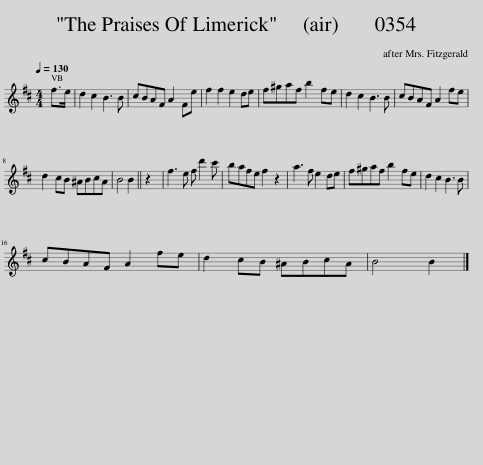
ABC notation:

X:1
L:1/8
Q:1/4=130
M:4/4
I:linebreak $
K:D
V:1 treble
V:1
 f>e | d2 c2 B3 B | cBAF A2 Fe | f2 f2 e2 de | f^gaf b2 fe | %5
 d2 c2 B3 B | cBAF A2 fe |$ d2 cB ^ABcA | B4 B2 || z2 | %10
 f3 e f d'2 c' | bafe f2 z2 | a3 f e2 de | f^gaf b2 fe | d2 c2 B3 B |$ %15
 cBAF A2 fe | d2 cB ^ABcA | B4 B2 |] %18
